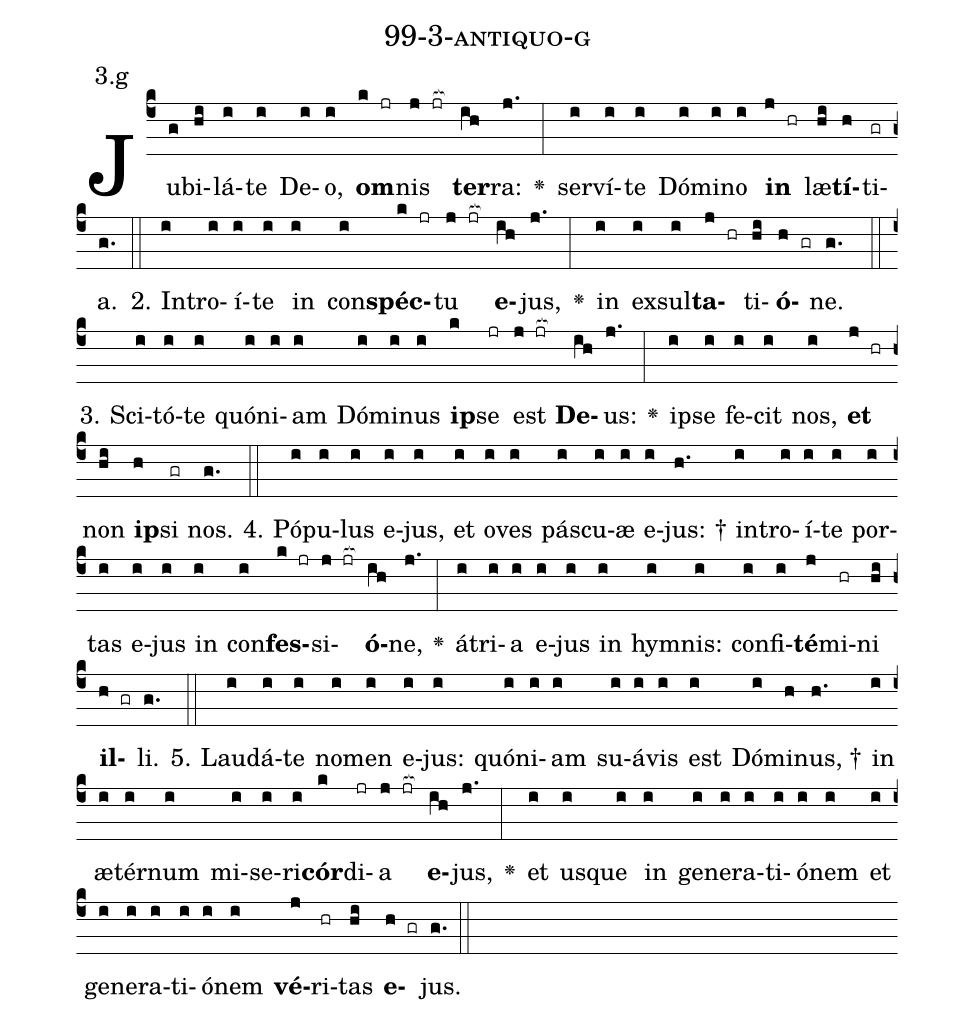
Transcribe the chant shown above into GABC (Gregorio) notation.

name: 99-3-antiquo-g;
annotation: 3.g;
%%
(c4)Ju(g)bi(hi)lá(i)te(i) De(i)o,(i) <b>om</b>(k jr)nis(j jr[ocb:1{]) <b>ter</b>(ih[ocb:0}])ra:(j.) <v>\greheightstar</v>(:) ser(i)ví(i)te(i) Dó(i)mi(i)no(i) <b>in</b>(j hr) læ(hi)<b>tí</b>(h)ti(gr)a.(g.) (::)
2. In(i)tro(i)í(i)te(i) in(i) con(i)<b>spéc</b>(k jr)tu(j jr[ocb:1{]) <b>e</b>(ih[ocb:0}])jus,(j.) <v>\greheightstar</v>(:) in(i) ex(i)sul(i)<b>ta</b>(j hr)ti(hi)<b>ó</b>(h gr)ne.(g.) (::)
3. Sci(i)tó(i)te(i) quón(i)i(i)am(i) Dó(i)mi(i)nus(i) <b>ip</b>(k)se(jr) est(j jr[ocb:1{]) <b>De</b>(ih[ocb:0}])us:(j.) <v>\greheightstar</v>(:) ip(i)se(i) fe(i)cit(i) nos,(i) <b>et</b>(j hr) non(hi) <b>ip</b>(h)si(gr) nos.(g.) (::)
4. Pó(i)pu(i)lus(i) e(i)jus,(i) et(i) o(i)ves(i) pás(i)cu(i)æ(i) e(i)jus: †(h.) in(i)tro(i)í(i)te(i) por(i)tas(i) e(i)jus(i) in(i) con(i)<b>fes</b>(k jr)si(j jr[ocb:1{])<b>ó</b>(ih[ocb:0}])ne,(j.) <v>\greheightstar</v>(:) á(i)tri(i)a(i) e(i)jus(i) in(i) hym(i)nis:(i) con(i)fi(i)<b>té</b>(j)mi(hr)ni(hi) <b>il</b>(h gr)li.(g.) (::)
5. Lau(i)dá(i)te(i) no(i)men(i) e(i)jus:(i) quón(i)i(i)am(i) su(i)á(i)vis(i) est(i) Dó(i)mi(h)nus, †(h.) in(i) æ(i)tér(i)num(i) mi(i)se(i)ri(i)<b>cór</b>(k)di(jr)a(j jr[ocb:1{]) <b>e</b>(ih[ocb:0}])jus,(j.) <v>\greheightstar</v>(:) et(i) us(i)que(i) in(i) ge(i)ne(i)ra(i)ti(i)ó(i)nem(i) et(i) ge(i)ne(i)ra(i)ti(i)ó(i)nem(i) <b>vé</b>(j)ri(hr)tas(hi) <b>e</b>(h gr)jus.(g.) (::)
